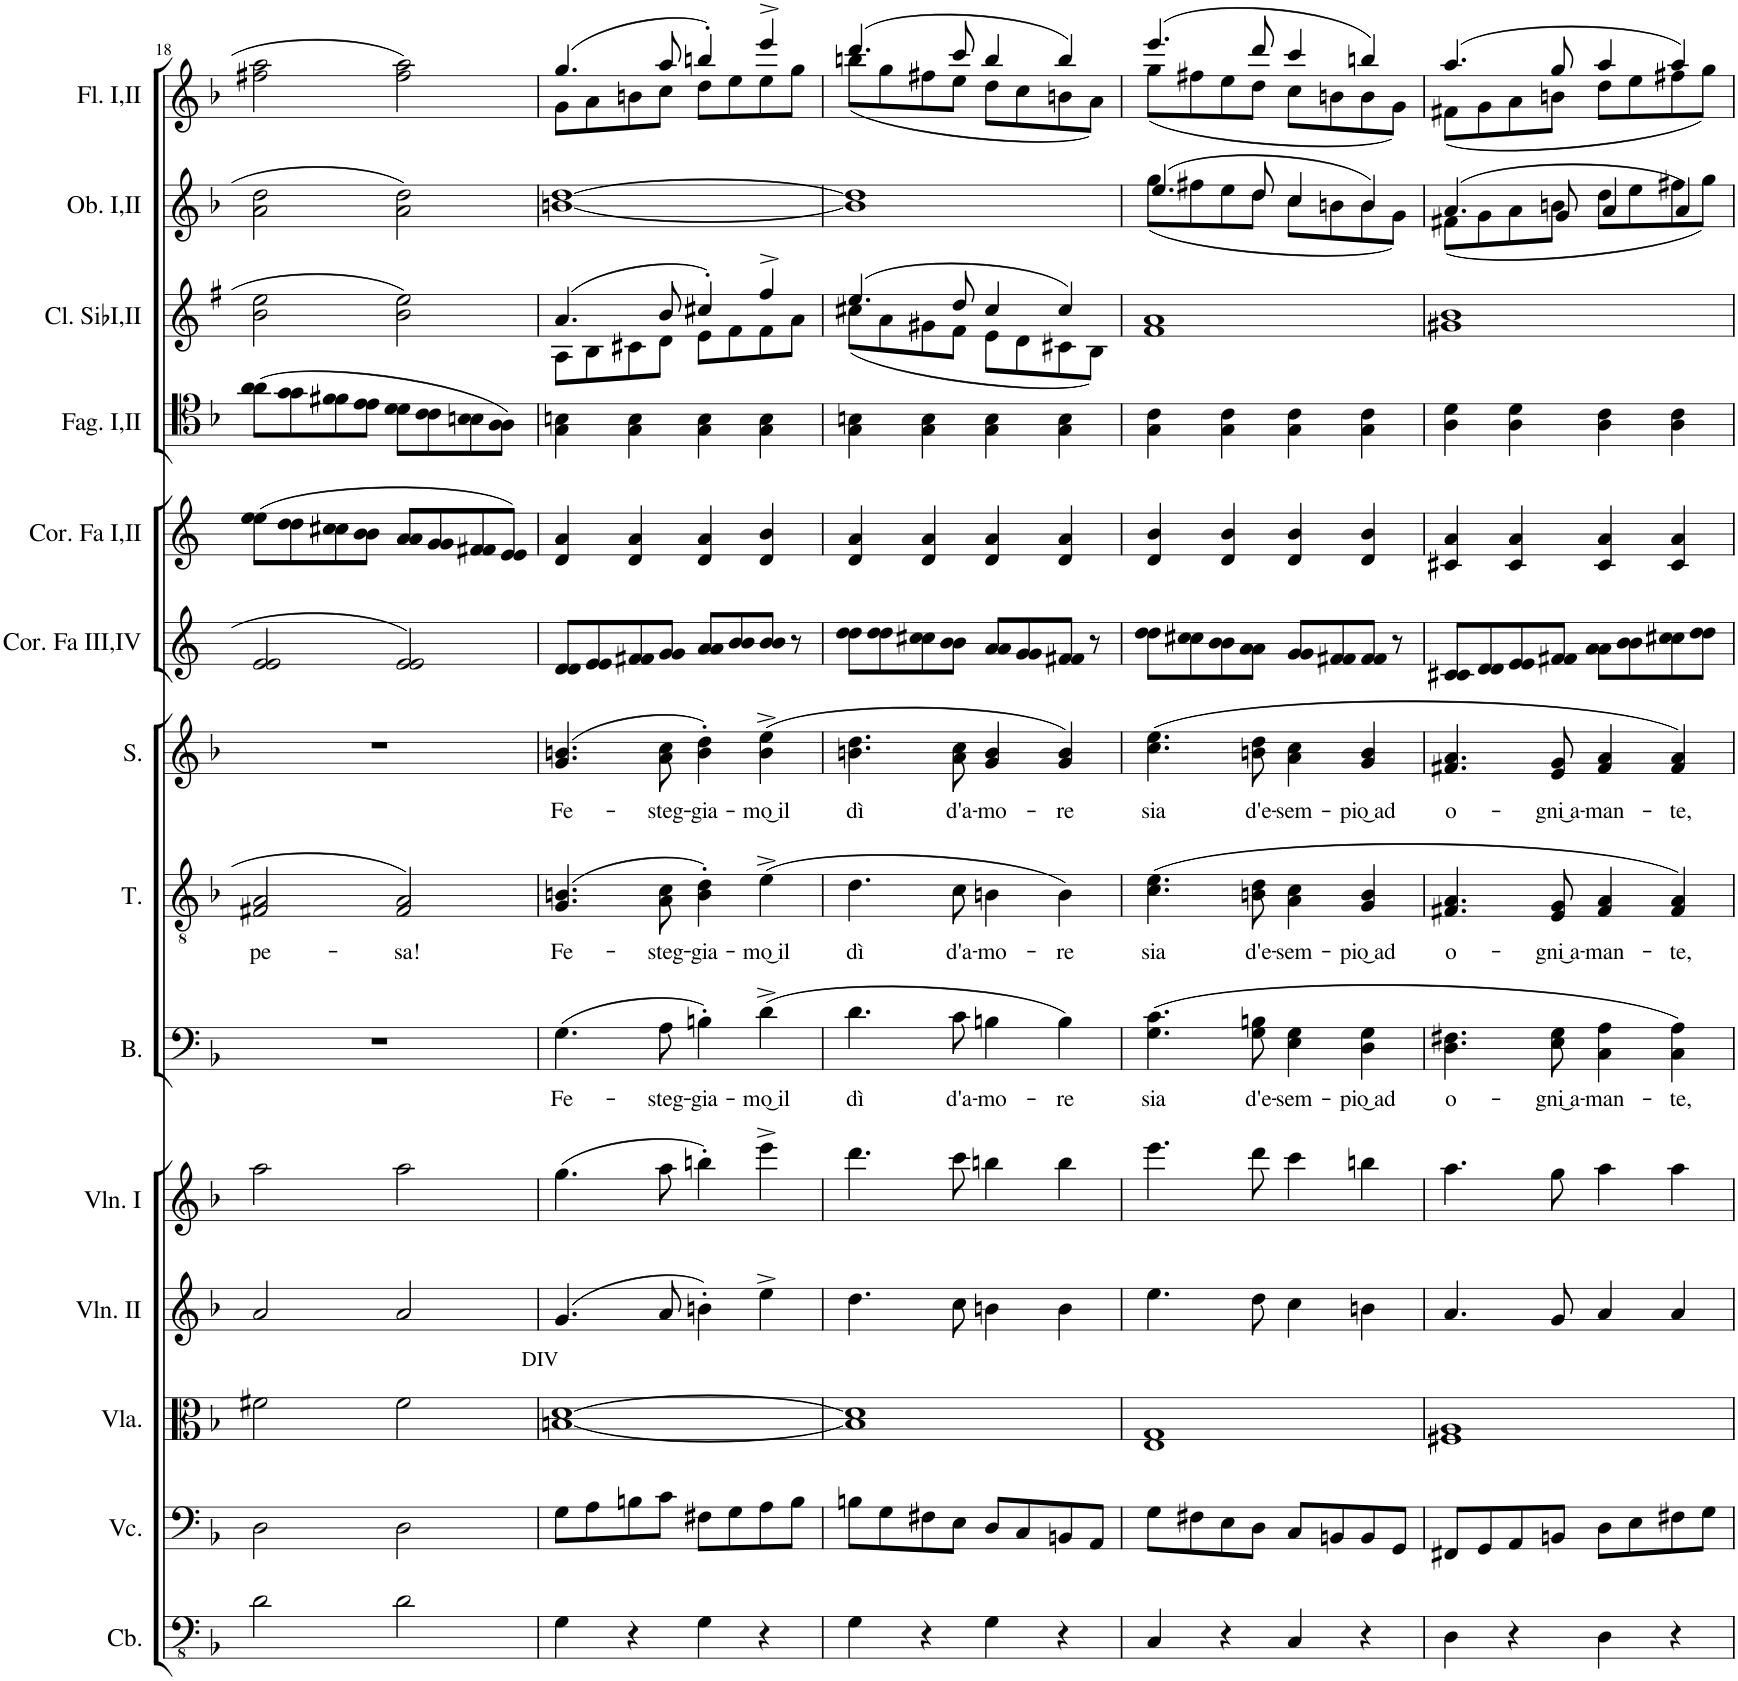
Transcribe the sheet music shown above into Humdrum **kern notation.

**kern	**kern	**kern	**kern	**kern	**kern	**text	**kern	**text	**kern	**text	**kern	**kern	**kern	**kern	**kern	**kern
*part14	*part13	*part12	*part11	*part10	*part9	*part9	*part8	*part8	*part7	*part7	*part6	*part5	*part4	*part3	*part2	*part1
*staff14	*staff13	*staff12	*staff11	*staff10	*staff9	*staff9	*staff8	*staff8	*staff7	*staff7	*staff6	*staff5	*staff4	*staff3	*staff2	*staff1
*I"Cb.	*I"Vc.	*I"Vla.	*I"Vln. II	*I"Vln. I	*I"B.	*	*I"T.	*	*I"S.	*	*I"Cor. Fa III,IV	*I"Cor. Fa I,II	*I"Fag. I,II	*I"Cl. Sib I,II	*I"Ob. I,II	*I"Fl. I,II
*I'Cb.	*I'Vc.	*I'Vla.	*I'Vln. II	*I'Vln. I	*I'B.	*	*I'T.	*	*I'S.	*	*I'Cor. Fa III,IV	*I'Cor. Fa I,II	*I'Fag. I,II	*I'Cl. SibI,II	*I'Ob. I,II	*I'Fl. I,II
!!LO:PB:g=z
*clefFv4	*clefF4	*clefC3	*clefG2	*clefG2	*clefF4	*	*clefGv2	*	*clefG2	*	*clefG2	*clefG2	*clefC4	*clefG2	*clefG2	*clefG2
*	*	*	*	*	*	*	*	*	*	*	*Trd4c7	*Trd4c7	*	*Trd1c2	*	*
*k[b-]	*k[b-]	*k[b-]	*k[b-]	*k[b-]	*k[b-]	*	*k[b-]	*	*k[b-]	*	*k[]	*k[]	*k[b-]	*k[f#]	*k[b-]	*k[b-]
*M4/4	*M4/4	*M4/4	*M4/4	*M4/4	*M4/4	*	*M4/4	*	*M4/4	*	*M4/4	*M4/4	*M4/4	*M4/4	*M4/4	*M4/4
=18	=18	=18	=18	=18	=18	=18	=18	=18	=18	=18	=18	=18	=18	=18	=18	=18
!	!	!	!	!	!	!	!	!LO:LY:b	!	!	!	!	!	!	!	!
2D\	2D\	2f#X\	2a/	2aa\	1r	.	2F#X/ 2A/	pe-	1r	.	2e/ 2e/	(8ee\ 8ee\L	(8a\ 8a\L	2b\ 2ee\	2a\ 2dd\	2ff#X\ 2aa\
.	.	.	.	.	.	.	.	.	.	.	.	8dd\ 8dd\	8g\ 8g\	.	.	.
.	.	.	.	.	.	.	.	.	.	.	.	8cc#X\ 8cc#\	8f#X\ 8f#\	.	.	.
.	.	.	.	.	.	.	.	.	.	.	.	8b\ 8b\J	8e\ 8e\J	.	.	.
!	!	!	!	!	!	!	!	!LO:LY:b	!	!	!	!	!	!	!	!
2D\	2D\	2f#\	2a/	2aa\	.	.	2F#/ 2A/	-sa!	.	.	2e/ 2e/	8a/ 8a/L	8d\ 8d\L	2b\ 2ee\	2a\ 2dd\	2ff#\ 2aa\
.	.	.	.	.	.	.	.	.	.	.	.	8g/ 8g/	8c\ 8c\	.	.	.
.	.	.	.	.	.	.	.	.	.	.	.	8f#X/ 8f#/	8Bn\ 8B\	.	.	.
.	.	.	.	.	.	.	.	.	.	.	.	8e/ 8e/J)	8A\ 8A\J)	.	.	.
=19	=19	=19	=19	=19	=19	=19	=19	=19	=19	=19	=19	=19	=19	=19	=19	=19
!	!	!LO:TX:a:t=DIV	!	!	!	!	!	!	!	!	!	!	!	!	!	!
!	!	!	!	!	!	!LO:LY:b	!	!LO:LY:b	!	!LO:LY:b	!	!	!	!	!	!
*	*	*	*	*	*	*	*	*	*	*	*	*	*	*^	*	*^
4GG\	8G\L	[1Bn [1d	(4.g/	(4.gg\	(4.G\	Fe-	(4.G/ 4.Bn/	Fe-	(4.g/ 4.bn/	Fe-	8d/ 8d/L	4d/ 4a/	4G\ 4Bn\	(4.a/	8A\L	[1bn [1dd	(4.gg/	8g\L
.	8A\	.	.	.	.	.	.	.	.	.	8e/ 8e/	.	.	.	8B\	.	.	8a\
4r	8Bn\	.	.	.	.	.	.	.	.	.	8f#X/ 8f#/	4d/ 4a/	4G\ 4B\	.	8c#X\	.	.	8bn\
!	!	!	!	!	!	!LO:LY:b	!	!LO:LY:b	!	!LO:LY:b	!	!	!	!	!	!	!	!
.	8c\J	.	8a/	8aa\	8A\	-steg-	8A\ 8c\	-steg-	8a\ 8cc\	-steg-	8g/ 8g/J	.	.	8b/	8d\J	.	8aa/	8cc\J
!	!	!	!	!	!	!LO:LY:b	!	!LO:LY:b	!	!LO:LY:b	!	!	!	!	!	!	!	!
4GG\	8F#X\L	.	4bn'\)	4bbn'\)	4Bn'\)	-gia-	4B\' 4d\')	-gia-	4b\' 4dd\')	-gia-	8a/ 8a/L	4d/ 4a/	4G\ 4B\	4cc#X'/)	8e\L	.	4bbn'/)	8dd\L
.	8G\	.	.	.	.	.	.	.	.	.	8b/ 8b/	.	.	.	8f#\	.	.	8ee\
!	!	!	!	!	!	!LO:LY:b	!	!LO:LY:b	!	!LO:LY:b	!	!	!	!	!	!	!	!
4r	8A\	.	4ee^\	4eee^\	(4d^\	-mo͜ il	(4e^\	-mo͜ il	(4b\^ 4ee\^	-mo͜ il	8b/ 8b/J	4d/ 4b/	4G\ 4B\	4ff#^/	8f#\	.	4eee^/	8ee\
.	8B\J	.	.	.	.	.	.	.	.	.	8r	.	.	.	8a\J	.	.	8gg\J
=20	=20	=20	=20	=20	=20	=20	=20	=20	=20	=20	=20	=20	=20	=20	=20	=20	=20	=20
!	!	!	!	!	!	!LO:LY:b	!	!LO:LY:b	!	!LO:LY:b	!	!	!	!	!	!	!	!
4GG\	8Bn\L	1B] 1d]	4.dd\	4.ddd\	4.d\	dì	4.d\	dì	4.bn\ 4.dd\	dì	8dd\ 8dd\L	4d/ 4a/	4G\ 4Bn\	(4.ee/	(8cc#X\L	1b] 1dd]	(4.ddd/	(8bbn\L
.	8G\	.	.	.	.	.	.	.	.	.	8dd\ 8dd\	.	.	.	8a\	.	.	8gg\
4r	8F#X\	.	.	.	.	.	.	.	.	.	8cc#X\ 8cc#\	4d/ 4a/	4G\ 4B\	.	8g#X\	.	.	8ff#X\
!	!	!	!	!	!	!LO:LY:b	!	!LO:LY:b	!	!LO:LY:b	!	!	!	!	!	!	!	!
.	8E\J	.	8cc\	8ccc\	8c\	d'a-	8c\	d'a-	8a\ 8cc\	d'a-	8b\ 8b\J	.	.	8dd/	8f#\J	.	8ccc/	8ee\J
!	!	!	!	!	!	!LO:LY:b	!	!LO:LY:b	!	!LO:LY:b	!	!	!	!	!	!	!	!
4GG\	8D/L	.	4bn\	4bbn\	4Bn\	-mo-	4Bn\	-mo-	4g/ 4b/	-mo-	8a/ 8a/L	4d/ 4a/	4G\ 4B\	4cc#/	8e\L	.	4bb/	8dd\L
.	8C/	.	.	.	.	.	.	.	.	.	8g/ 8g/	.	.	.	8d\	.	.	8cc\
!	!	!	!	!	!	!LO:LY:b	!	!LO:LY:b	!	!LO:LY:b	!	!	!	!	!	!	!	!
4r	8BBn/	.	4b\	4bb\	4B\)	-re	4B\)	-re	4g/ 4b/)	-re	8f#X/ 8f#/J	4d/ 4a/	4G\ 4B\	4cc#/)	8c#X\	.	4bb/)	8bn\
.	8AA/J	.	.	.	.	.	.	.	.	.	8r	.	.	.	8B\J)	.	.	8a\J)
=21	=21	=21	=21	=21	=21	=21	=21	=21	=21	=21	=21	=21	=21	=21	=21	=21	=21	=21
!	!	!	!	!	!	!LO:LY:b	!	!LO:LY:b	!	!LO:LY:b	!	!	!	!	!	!	!	!
*	*	*	*	*	*	*	*	*	*	*	*	*	*	*v	*v	*^	*	*
4CC/	8G\L	1E 1G	4.ee\	4.eee\	(4.G\ 4.c\	sia	(4.c\ 4.e\	sia	(4.cc\ 4.ee\	sia	8dd\ 8dd\L	4d/ 4b/	4G\ 4c\	1f# 1a	(4.ee/	(8gg\L	(4.eee/	(8gg\L
.	8F#X\	.	.	.	.	.	.	.	.	.	8cc#X\ 8cc#\	.	.	.	.	8ff#X\	.	8ff#X\
4r	8E\	.	.	.	.	.	.	.	.	.	8b\ 8b\	4d/ 4b/	4G\ 4c\	.	.	8ee\	.	8ee\
!	!	!	!	!	!	!LO:LY:b	!	!LO:LY:b	!	!LO:LY:b	!	!	!	!	!	!	!	!
.	8D\J	.	8dd\	8ddd\	8G\ 8Bn\	d'e-	8Bn\ 8d\	d'e-	8bn\ 8dd\	d'e-	8a\ 8a\J	.	.	.	8dd/	8dd\J	8ddd/	8dd\J
!	!	!	!	!	!	!LO:LY:b	!	!LO:LY:b	!	!LO:LY:b	!	!	!	!	!	!	!	!
4CC/	8C/L	.	4cc\	4ccc\	4E\ 4G\	-sem-	4A\ 4c\	-sem-	4a\ 4cc\	-sem-	8g/ 8g/L	4d/ 4b/	4G\ 4c\	.	4cc/	8cc\L	4ccc/	8cc\L
.	8BBn/	.	.	.	.	.	.	.	.	.	8f#X/ 8f#/	.	.	.	.	8bn\	.	8bn\
!	!	!	!	!	!	!LO:LY:b	!	!LO:LY:b	!	!LO:LY:b	!	!	!	!	!	!	!	!
4r	8BB/	.	4bn\	4bbn\	4D\ 4G\	-pio͜ ad	4G/ 4B/	-pio͜ ad	4g/ 4b/	-pio͜ ad	8f#/ 8f#/J	4d/ 4b/	4G\ 4c\	.	4b/)	8b\	4bbn/)	8b\
.	8GG/J	.	.	.	.	.	.	.	.	.	8r	.	.	.	.	8g\J)	.	8g\J)
=22	=22	=22	=22	=22	=22	=22	=22	=22	=22	=22	=22	=22	=22	=22	=22	=22	=22	=22
!	!	!	!	!	!	!LO:LY:b	!	!LO:LY:b	!	!LO:LY:b	!	!	!	!	!	!	!	!
4DD\	8FF#X/L	1F#X 1A	4.a/	4.aa\	4.D\ 4.F#X\	o-	4.F#X/ 4.A/	o-	4.f#X/ 4.a/	o-	8c#X/ 8c#/L	4c#X/ 4a/	4A\ 4d\	1g#X 1b	(4.a/	(8f#X\L	(4.aa/	(8f#X\L
.	8GG/	.	.	.	.	.	.	.	.	.	8d/ 8d/	.	.	.	.	8g\	.	8g\
4r	8AA/	.	.	.	.	.	.	.	.	.	8e/ 8e/	4c#/ 4a/	4A\ 4d\	.	.	8a\	.	8a\
!	!	!	!	!	!	!LO:LY:b	!	!LO:LY:b	!	!LO:LY:b	!	!	!	!	!	!	!	!
.	8BBn/J	.	8g/	8gg\	8E\ 8G\	-gni͜ a-	8E/ 8G/	-gni͜ a-	8e/ 8g/	-gni͜ a-	8f#X/ 8f#/J	.	.	.	8g/	8bn\J	8gg/	8bn\J
!	!	!	!	!	!	!LO:LY:b	!	!LO:LY:b	!	!LO:LY:b	!	!	!	!	!	!	!	!
4DD\	8D\L	.	4a/	4aa\	4C\ 4A\	-man-	4F#/ 4A/	-man-	4f#/ 4a/	-man-	8a\ 8a\L	4c#/ 4a/	4A\ 4c\	.	4a/	8dd\L	4aa/	8dd\L
.	8E\	.	.	.	.	.	.	.	.	.	8b\ 8b\	.	.	.	.	8ee\	.	8ee\
!	!	!	!	!	!	!LO:LY:b	!	!LO:LY:b	!	!LO:LY:b	!	!	!	!	!	!	!	!
4r	8F#X\	.	4a/	4aa\	4C\ 4A\)	-te,	4F#/ 4A/)	-te,	4f#/ 4a/)	-te,	8cc#X\ 8cc#\	4c#/ 4a/	4A\ 4c\	.	4a/)	8ff#X\	4aa/)	8ff#X\
.	8G\J	.	.	.	.	.	.	.	.	.	8dd\ 8dd\J	.	.	.	.	8gg\J)	.	8gg\J)
*	*	*	*	*	*	*	*	*	*	*	*	*	*	*	*v	*v	*	*
*	*	*	*	*	*	*	*	*	*	*	*	*	*	*	*	*v	*v
=	=	=	=	=	=	=	=	=	=	=	=	=	=	=	=	=
*-	*-	*-	*-	*-	*-	*-	*-	*-	*-	*-	*-	*-	*-	*-	*-	*-
